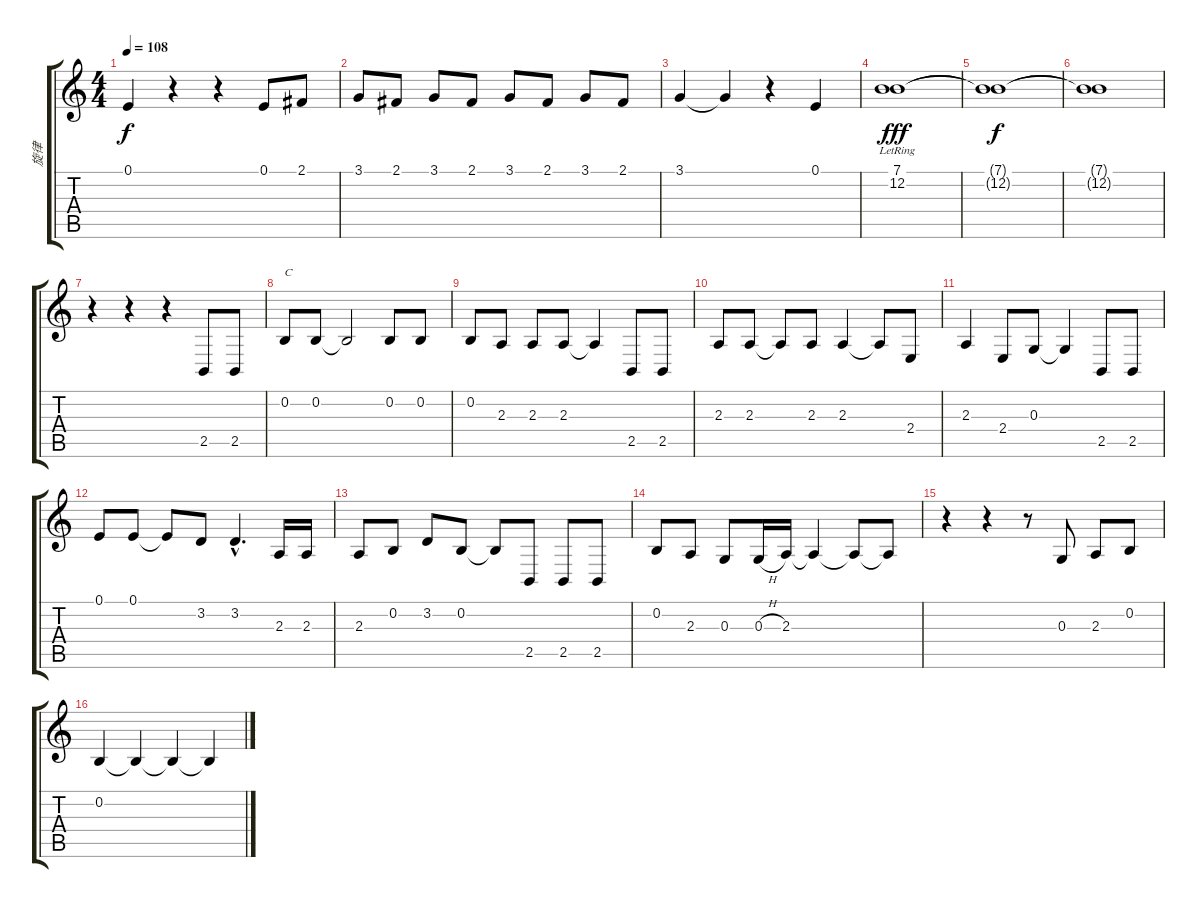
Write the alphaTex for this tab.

\track ("旋律" "旋律") {instrument acousticgrandpiano}
\staff {score tabs}
\tuning (E4 B3 G3 D3 A2 E2) {hide}
\ts (4 4)
\tempo 108
\clef g2
\ks c
0.1.4{dy f} r.4 r.4 0.1.8 2.1.8 |
3.1.8 2.1.8 3.1.8 2.1.8 3.1.8 2.1.8 3.1.8 2.1.8 |
3.1.4 3.1{t}.4 r.4 0.1.4 |
(7.1{lr} 12.2).1{dy fff} |
(7.1{t} 12.2{t}).1{dy f} |
(7.1{t} 12.2{t}).1 |
r.4 r.4 r.4 2.5.8 2.5.8 |
0.2.8{txt "C"} 0.2.8 0.2{t}.2 0.2.8 0.2.8 |
0.2.8 2.3.8 2.3.8 2.3.8 2.3{t}.4 2.5.8 2.5.8 |
2.3.8 2.3.8 2.3{t}.8 2.3.8 2.3.4 2.3{t}.8 2.4.8 |
2.3.4 2.4.8 0.3.8 0.3{t}.4 2.5.8 2.5.8 |
0.1.8 0.1.8 0.1{t}.8 3.2.8 3.2{hac}.4{d} 2.3.16 2.3.16 |
2.3.8 0.2.8 3.2.8 0.2.8 0.2{t}.8 2.5.8 2.5.8 2.5.8 |
0.2.8 2.3.8 0.3.8 0.3{h}.16 2.3.16 2.3{t}.4 2.3{t}.8 2.3{t}.8 |
r.4 r.4 r.8 0.3.8 2.3.8 0.2.8 |
0.2.4 0.2{t}.4 0.2{t}.4 0.2{t}.4
